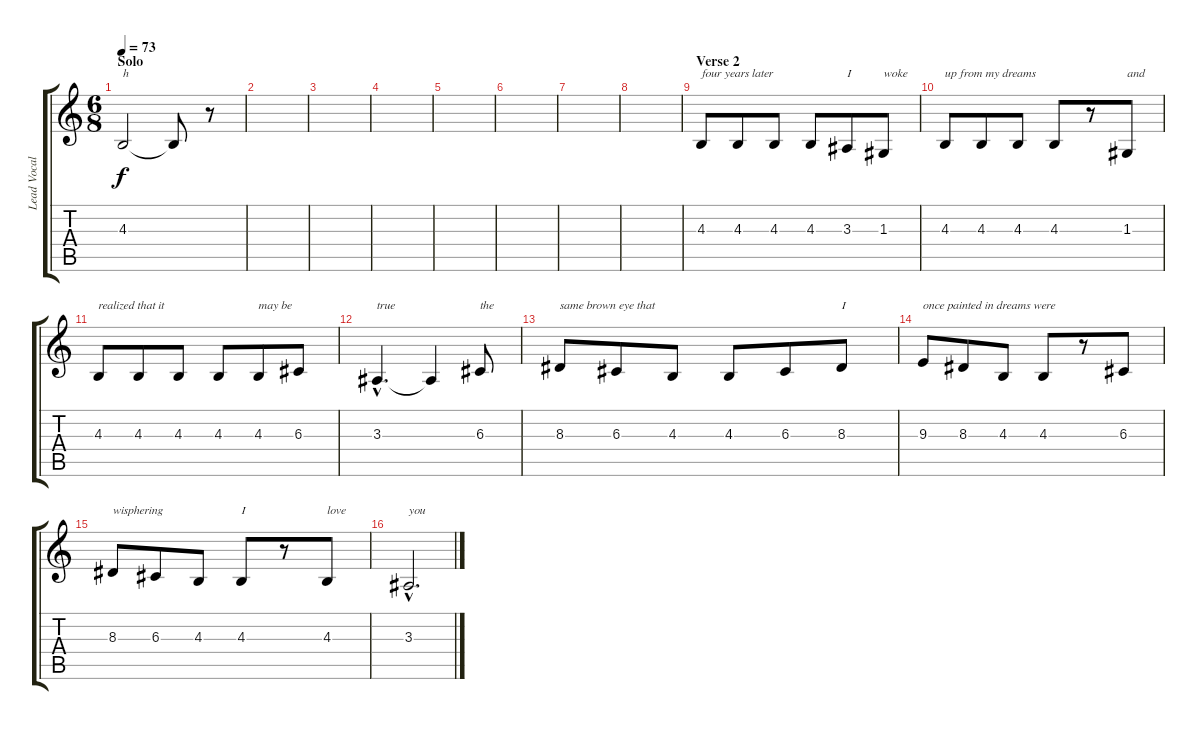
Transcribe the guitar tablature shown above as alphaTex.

\track ("Lead Vocal" "Lead Vocal") {instrument baritonesax}
\staff {score tabs}
\tuning (E4 B3 G3 D3 A2 E2) {hide}
\ts (6 8)
\section ("" "Solo")
\tempo 73
\clef g2
\ks c
4.3.2{txt "h" dy f} 4.3{t}.8 r.8 |
|
|
|
|
|
|
|
\section ("" "Verse 2")
4.3.8{txt "four years later"} 4.3.8 4.3.8 4.3.8 3.3.8{txt "I"} 1.3.8{txt "woke"} |
4.3.8{txt "up from my dreams"} 4.3.8 4.3.8 4.3.8 r.8 1.3.8{txt "and"} |
4.3.8{txt "realized that it "} 4.3.8 4.3.8 4.3.8 4.3.8{txt "may be"} 6.3.8 |
3.3{hac}.4{d txt "true"} 3.3{t}.4 6.3.8{txt "the"} |
8.3.8{txt "same brown eye that"} 6.3.8 4.3.8 4.3.8 6.3.8 8.3.8{txt "I"} |
9.3.8{txt "once painted in dreams were"} 8.3.8 4.3.8 4.3.8 r.8 6.3.8 |
8.3.8{txt "wisphering"} 6.3.8 4.3.8 4.3.8{txt "I"} r.8 4.3.8{txt "love"} |
3.3{hac}.2{d txt "you"}
